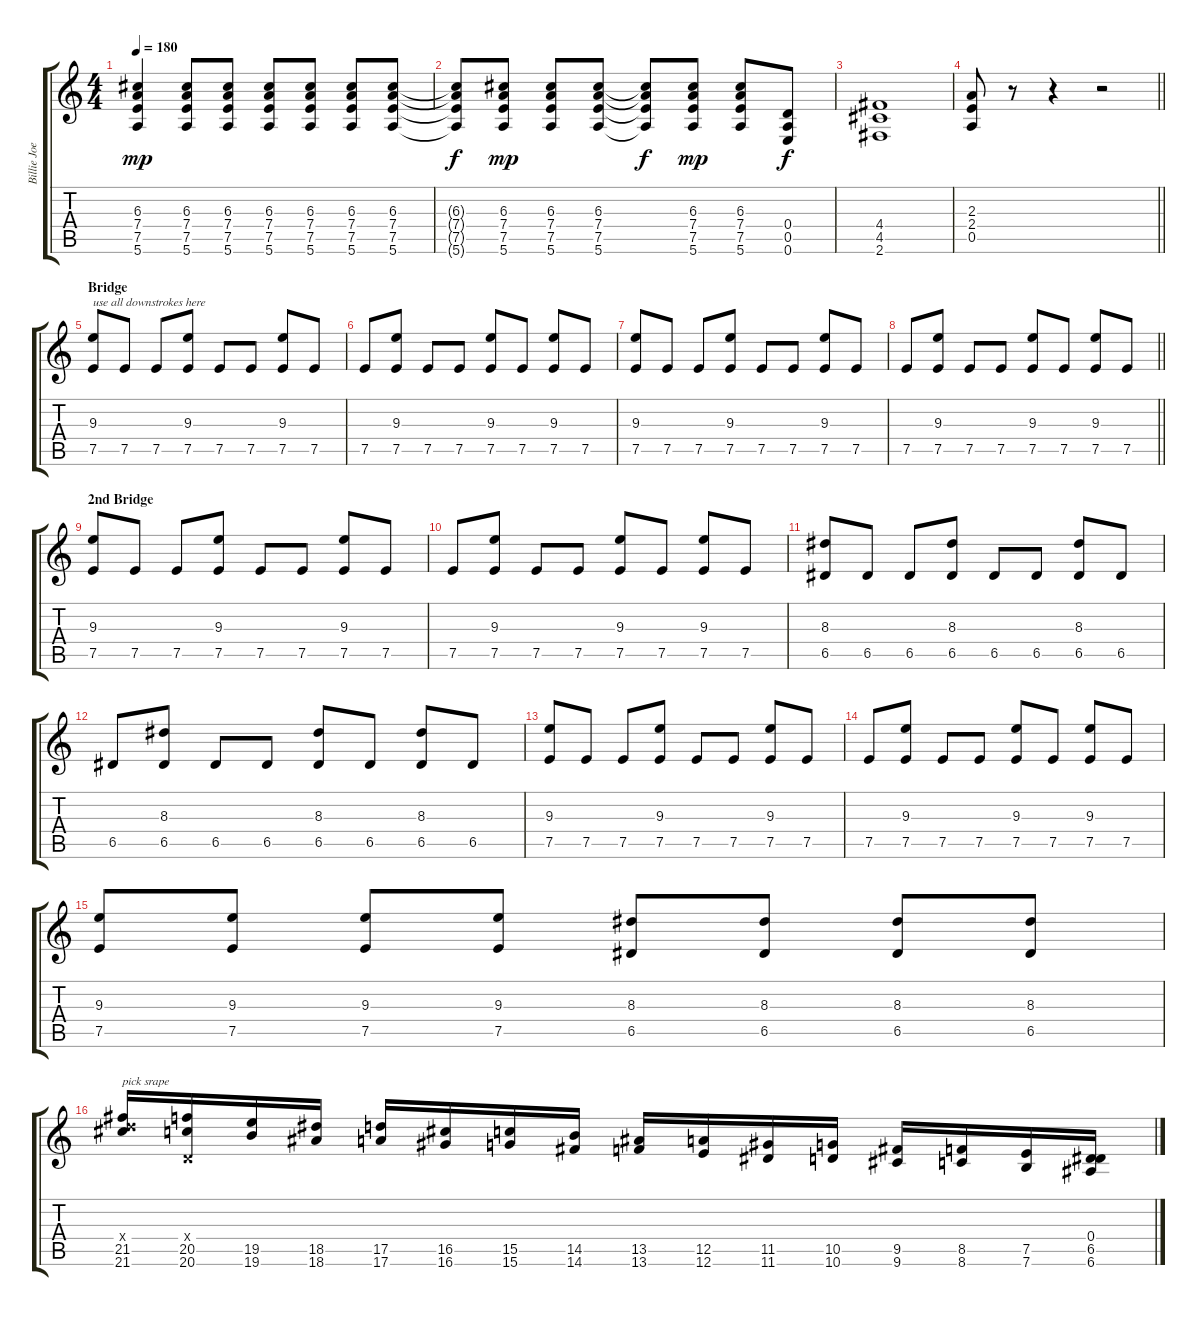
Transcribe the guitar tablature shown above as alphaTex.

\track ("Billie Joe Armstrong (Guitar 1)" "Billie Joe") {instrument distortionguitar}
\staff {score tabs}
\tuning (E4 B3 G3 D3 A2 E2) {hide}
\ts (4 4)
\tempo 180
\clef g2
\ks c
(6.3 7.4 7.5 5.6).4{dy mp} (6.3 7.4 7.5 5.6).8 (6.3 7.4 7.5 5.6).8 (6.3 7.4 7.5 5.6).8 (6.3 7.4 7.5 5.6).8 (6.3 7.4 7.5 5.6).8 (6.3 7.4 7.5 5.6).8 |
(6.3{t} 7.4{t} 7.5{t} 5.6{t}).8{dy f} (6.3 7.4 7.5 5.6).8{dy mp} (6.3 7.4 7.5 5.6).8 (6.3 7.4 7.5 5.6).8 (6.3{t} 7.4{t} 7.5{t} 5.6{t}).8{dy f} (6.3 7.4 7.5 5.6).8{dy mp} (6.3 7.4 7.5 5.6).8 (0.4 0.5 0.6).8{dy f} |
(4.4 4.5 2.6).1 |
\barLineRight lightlight
(2.3 2.4 0.5).8 r.8 r.4 r.2 |
\section ("" "Bridge")
(9.3 7.5).8{txt "use all downstrokes here" instrument electricguitarclean} 7.5.8 7.5.8 (9.3 7.5).8 7.5.8 7.5.8 (9.3 7.5).8 7.5.8 |
7.5.8 (9.3 7.5).8 7.5.8 7.5.8 (9.3 7.5).8 7.5.8 (9.3 7.5).8 7.5.8 |
(9.3 7.5).8 7.5.8 7.5.8 (9.3 7.5).8 7.5.8 7.5.8 (9.3 7.5).8 7.5.8 |
\barLineRight lightlight
7.5.8 (9.3 7.5).8 7.5.8 7.5.8 (9.3 7.5).8 7.5.8 (9.3 7.5).8 7.5.8 |
\section ("" "2nd Bridge")
(9.3 7.5).8{instrument electricguitarclean} 7.5.8 7.5.8 (9.3 7.5).8 7.5.8 7.5.8 (9.3 7.5).8 7.5.8 |
7.5.8 (9.3 7.5).8 7.5.8 7.5.8 (9.3 7.5).8 7.5.8 (9.3 7.5).8 7.5.8 |
(8.3 6.5).8 6.5.8 6.5.8 (8.3 6.5).8 6.5.8 6.5.8 (8.3 6.5).8 6.5.8 |
6.5.8 (8.3 6.5).8 6.5.8 6.5.8 (8.3 6.5).8 6.5.8 (8.3 6.5).8 6.5.8 |
(9.3 7.5).8 7.5.8 7.5.8 (9.3 7.5).8 7.5.8 7.5.8 (9.3 7.5).8 7.5.8 |
7.5.8 (9.3 7.5).8 7.5.8 7.5.8 (9.3 7.5).8 7.5.8 (9.3 7.5).8 7.5.8 |
(9.3 7.5).8 (9.3 7.5).8 (9.3 7.5).8 (9.3 7.5).8 (8.3 6.5).8 (8.3 6.5).8 (8.3 6.5).8 (8.3 6.5).8 |
(12.4{x} 21.5 21.6).16{txt "pick srape" instrument guitarfretnoise} (0.4{x} 20.5 20.6).16 (19.5 19.6).16 (18.5 18.6).16 (17.5 17.6).16 (16.5 16.6).16 (15.5 15.6).16 (14.5 14.6).16 (13.5 13.6).16 (12.5 12.6).16 (11.5 11.6).16 (10.5 10.6).16 (9.5 9.6).16 (8.5 8.6).16 (7.5 7.6).16 (0.4 6.5 6.6).16
